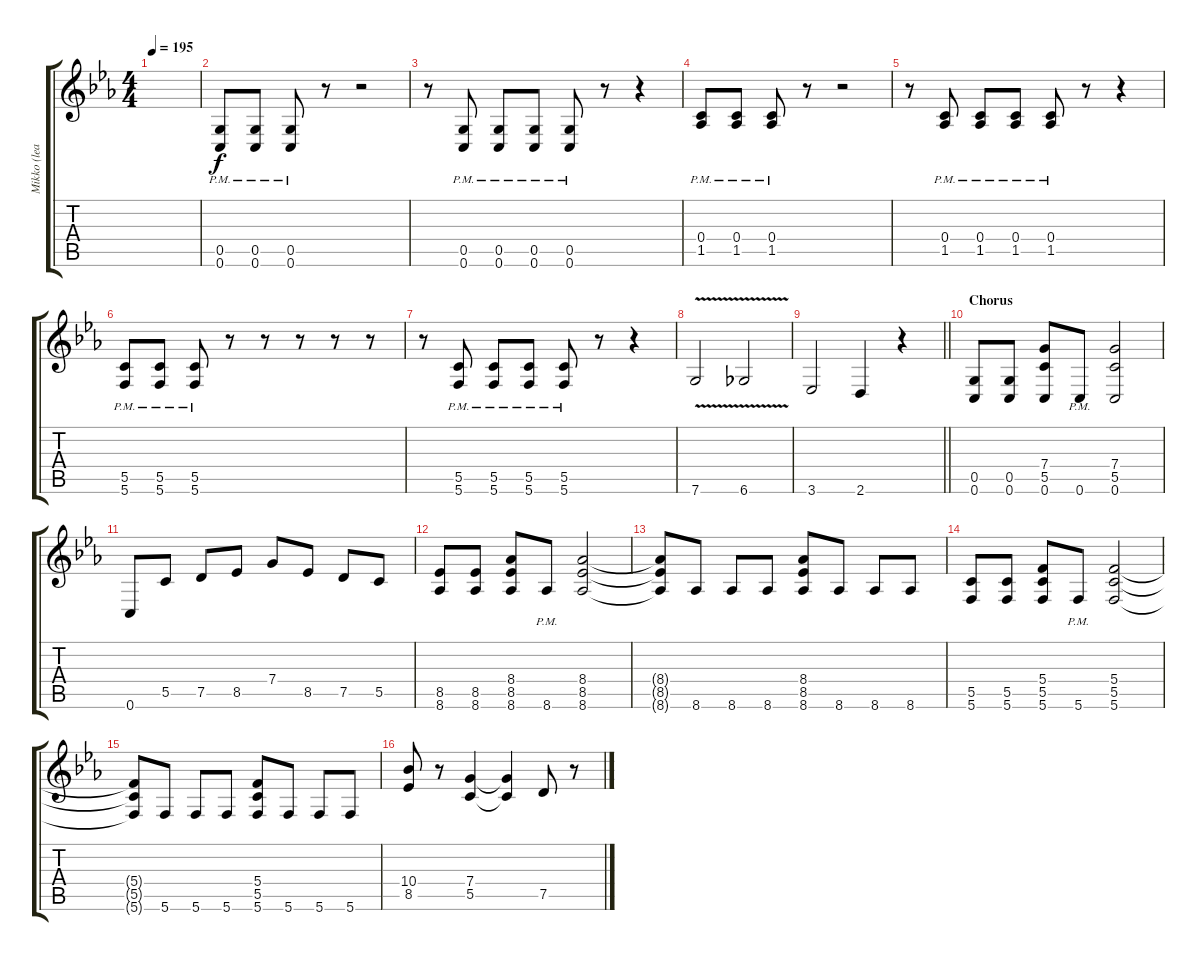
\track ("Mikko (lead)" "Mikko (lea") {instrument distortionguitar}
\staff {score tabs}
\tuning (D4 A3 F3 C3 G2 C2) {hide}
\ts (4 4)
\tempo 195
\clef g2
\ks cminor
|
(0.5{pm} 0.6{pm}).8 (0.5{pm} 0.6{pm}).8 (0.5{pm} 0.6{pm}).8 r.8 r.2 |
r.8 (0.5{pm} 0.6{pm}).8 (0.5{pm} 0.6{pm}).8 (0.5{pm} 0.6{pm}).8 (0.5{pm} 0.6{pm}).8 r.8 r.4 |
(0.4{pm} 1.5{pm}).8 (0.4{pm} 1.5{pm}).8 (0.4{pm} 1.5{pm}).8 r.8 r.2 |
r.8 (0.4{pm} 1.5{pm}).8 (0.4{pm} 1.5{pm}).8 (0.4{pm} 1.5{pm}).8 (0.4{pm} 1.5{pm}).8 r.8 r.4 |
(5.5{pm} 5.6{pm}).8 (5.5{pm} 5.6{pm}).8 (5.5{pm} 5.6{pm}).8 r.8 r.8 r.8 r.8 r.8 |
r.8 (5.5{pm} 5.6{pm}).8 (5.5{pm} 5.6{pm}).8 (5.5{pm} 5.6{pm}).8 (5.5{pm} 5.6{pm}).8 r.8 r.4 |
7.6{v}.2 6.6{v}.2 |
\barLineRight lightlight
3.6.2 2.6.4 r.4 |
\section ("" "Chorus")
(0.5 0.6).8 (0.5 0.6).8 (7.4 5.5 0.6).8 0.6{pm}.8 (7.4 5.5 0.6).2 |
0.6.8{instrument overdrivenguitar} 5.5.8 7.5.8 8.5.8 7.4.8 8.5.8 7.5.8 5.5.8 |
(8.5 8.6).8{balance 14 instrument distortionguitar} (8.5 8.6).8 (8.4 8.5 8.6).8 8.6{pm}.8 (8.4 8.5 8.6).2 |
(8.4{t} 8.5{t} 8.6{t}).8 8.6.8 8.6.8 8.6.8 (8.4 8.5 8.6).8 8.6.8 8.6.8 8.6.8 |
(5.5 5.6).8 (5.5 5.6).8 (5.4 5.5 5.6).8 5.6{pm}.8 (5.4 5.5 5.6).2 |
(5.4{t} 5.5{t} 5.6{t}).8 5.6.8 5.6.8 5.6.8 (5.4 5.5 5.6).8 5.6.8 5.6.8 5.6.8 |
(10.4 8.5).8 r.8 (7.4 5.5).4 (7.4{t} 5.5{t}).4 7.5.8 r.8
